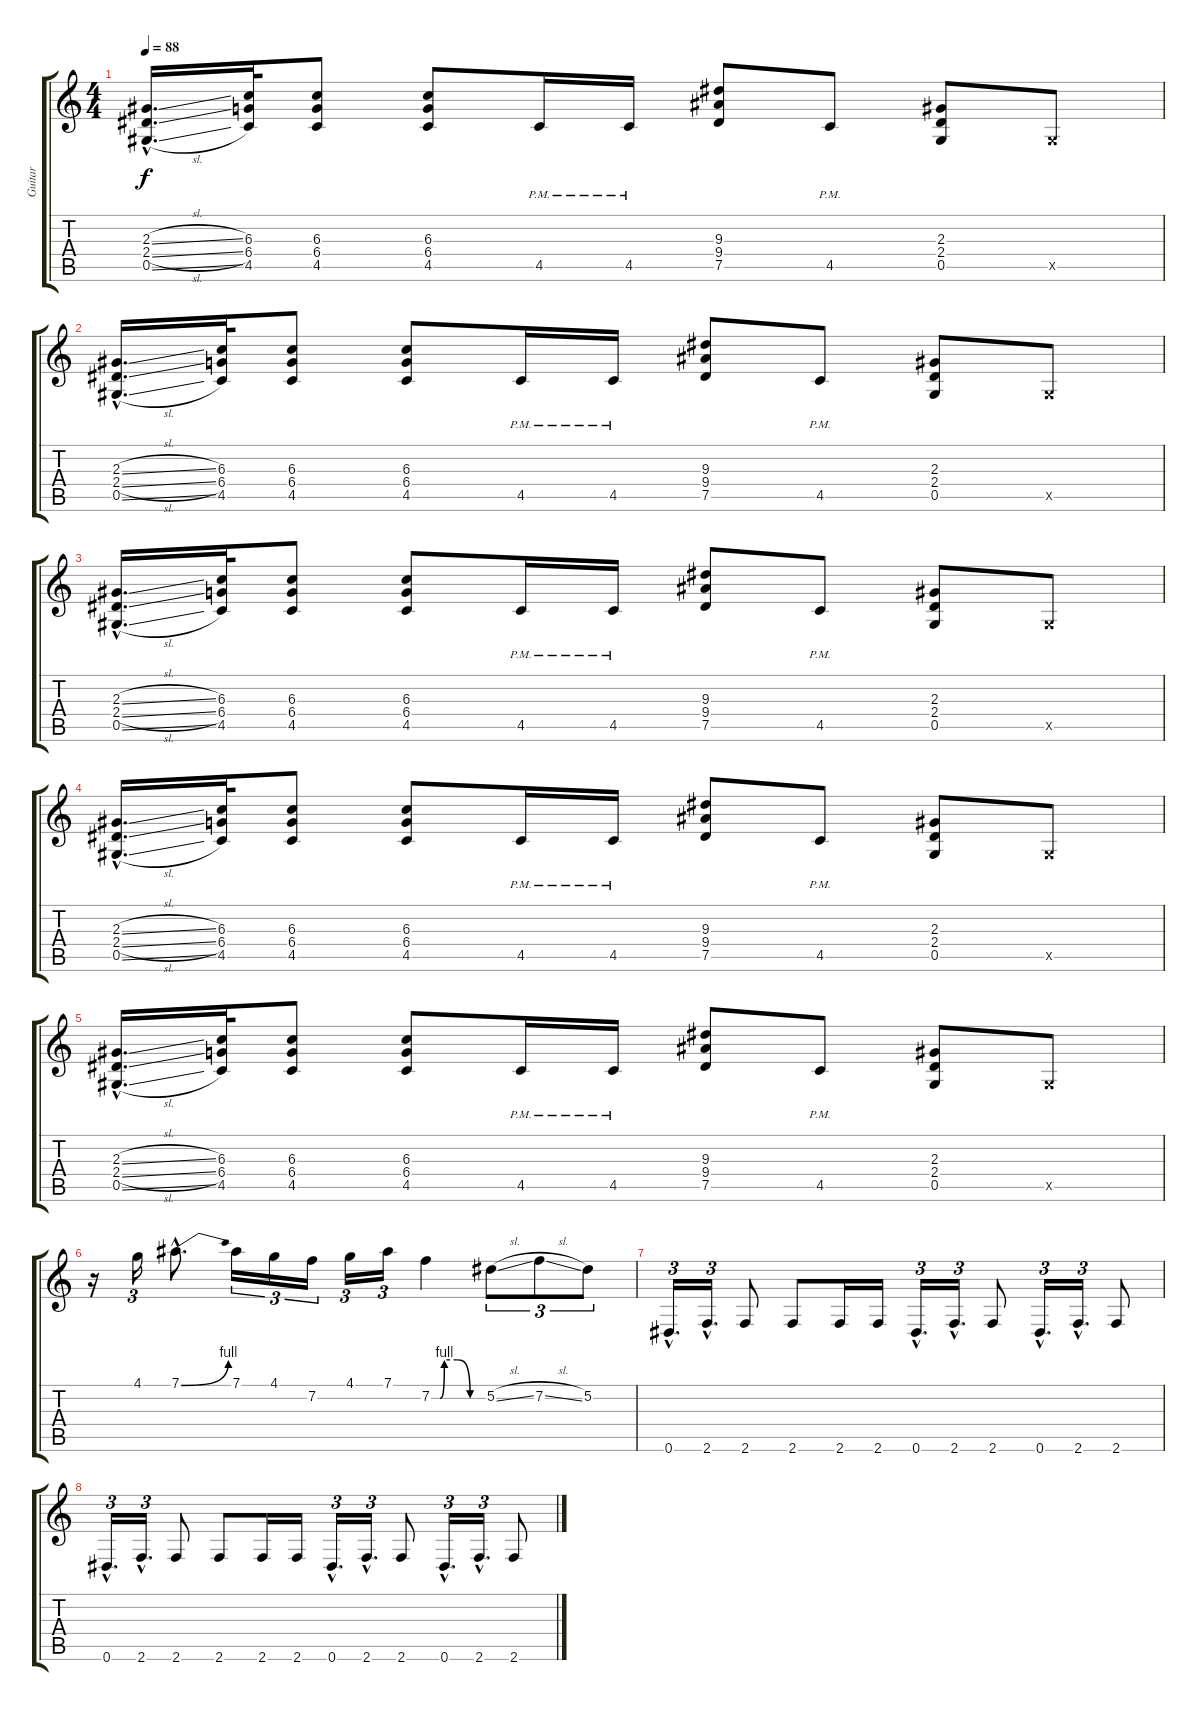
\track ("Guitar" "Guitar") {instrument overdrivenguitar}
\staff {score tabs}
\tuning (Eb4 Bb3 Gb3 Db3 Ab2 Eb2) {hide}
\ts (4 4)
\tempo 88
\clef g2
\ks c
(2.3{sl hac} 2.4{sl hac} 0.5{sl hac}).16{d dy f} (6.3 6.4 4.5).32 (6.3 6.4 4.5).8 (6.3 6.4 4.5).8 4.5{pm}.16 4.5{pm}.16 (9.3 9.4 7.5).8 4.5{pm}.8 (2.3 2.4 0.5).8 0.5{x}.8 |
(2.3{sl hac} 2.4{sl hac} 0.5{sl hac}).16{d} (6.3 6.4 4.5).32 (6.3 6.4 4.5).8 (6.3 6.4 4.5).8 4.5{pm}.16 4.5{pm}.16 (9.3 9.4 7.5).8 4.5{pm}.8 (2.3 2.4 0.5).8 0.5{x}.8 |
(2.3{sl hac} 2.4{sl hac} 0.5{sl hac}).16{d} (6.3 6.4 4.5).32 (6.3 6.4 4.5).8 (6.3 6.4 4.5).8 4.5{pm}.16 4.5{pm}.16 (9.3 9.4 7.5).8 4.5{pm}.8 (2.3 2.4 0.5).8 0.5{x}.8 |
(2.3{sl hac} 2.4{sl hac} 0.5{sl hac}).16{d} (6.3 6.4 4.5).32 (6.3 6.4 4.5).8 (6.3 6.4 4.5).8 4.5{pm}.16 4.5{pm}.16 (9.3 9.4 7.5).8 4.5{pm}.8 (2.3 2.4 0.5).8 0.5{x}.8 |
(2.3{sl hac} 2.4{sl hac} 0.5{sl hac}).16{d} (6.3 6.4 4.5).32 (6.3 6.4 4.5).8 (6.3 6.4 4.5).8 4.5{pm}.16 4.5{pm}.16 (9.3 9.4 7.5).8 4.5{pm}.8 (2.3 2.4 0.5).8 0.5{x}.8 |
r.16 4.1.16{tu (3 2)} 7.1{be (bend 0 0 60 4) hac}.8{d} 7.1.16{tu (3 2)} 4.1.16{tu (3 2)} 7.2.16{tu (3 2)} 4.1.16{tu (3 2)} 7.1.16{tu (3 2)} 7.2{be (custom 0 0 10 0 15 4 30 4 45 0 60 0)}.4 5.2{sl}.8{tu (3 2)} 7.2{sl}.8{tu (3 2)} 5.2.8{tu (3 2)} |
0.6{hac}.16{d tu (3 2)} 2.6{hac}.16{d tu (3 2)} 2.6.8 2.6.8 2.6.16 2.6.16 0.6{hac}.16{d tu (3 2)} 2.6{hac}.16{d tu (3 2)} 2.6.8 0.6{hac}.16{d tu (3 2)} 2.6{hac}.16{d tu (3 2)} 2.6.8 |
0.6{hac}.16{d tu (3 2)} 2.6{hac}.16{d tu (3 2)} 2.6.8 2.6.8 2.6.16 2.6.16 0.6{hac}.16{d tu (3 2)} 2.6{hac}.16{d tu (3 2)} 2.6.8 0.6{hac}.16{d tu (3 2)} 2.6{hac}.16{d tu (3 2)} 2.6.8
